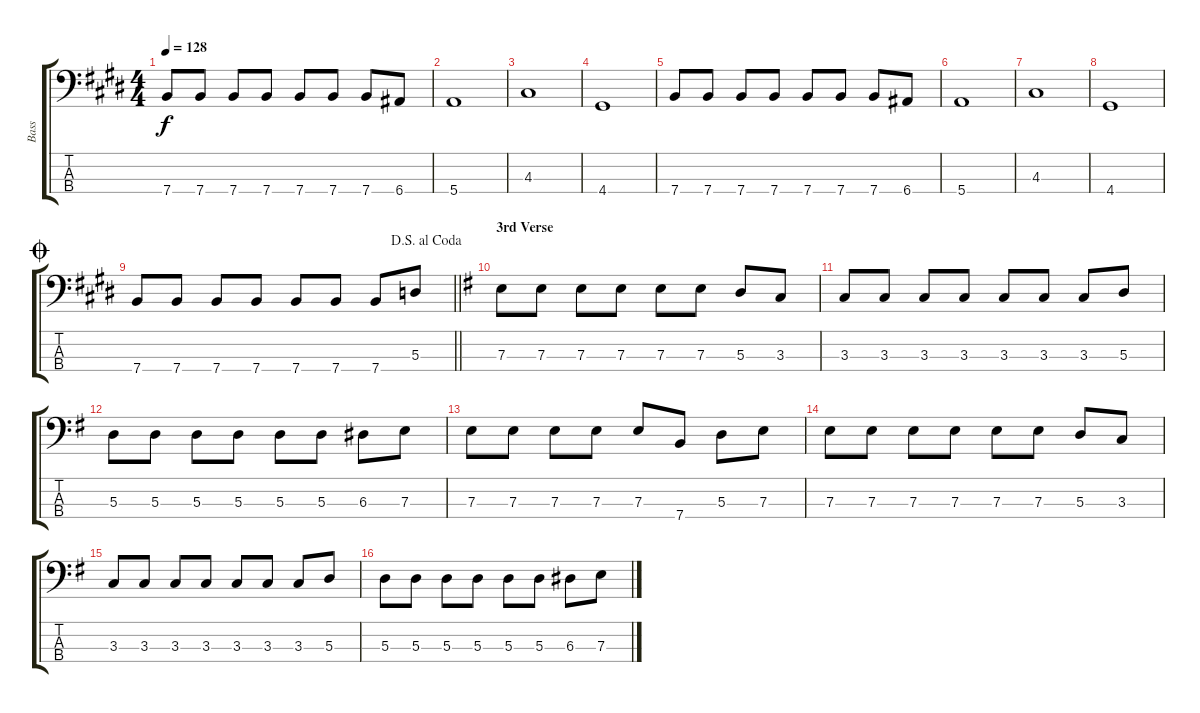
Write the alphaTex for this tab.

\track ("Bass" "Bass") {instrument electricbasspick}
\staff {score tabs}
\tuning (G2 D2 A1 E1) {hide}
\ts (4 4)
\tempo 128
\clef f4
\ks c#minor
7.4.8{dy f} 7.4.8 7.4.8 7.4.8 7.4.8 7.4.8 7.4.8 6.4.8 |
5.4.1 |
\ks e
4.3.1 |
\ks c#minor
4.4.1 |
7.4.8 7.4.8 7.4.8 7.4.8 7.4.8 7.4.8 7.4.8 6.4.8 |
\ks e
5.4.1 |
\ks c#minor
4.3.1 |
4.4.1 |
\jump coda
\jump dalsegnoalcoda
\barLineRight lightlight
\ks e
7.4.8 7.4.8 7.4.8 7.4.8 7.4.8 7.4.8 7.4.8 5.3.8 |
\section ("" "3rd Verse")
\ks g
7.3.8 7.3.8 7.3.8 7.3.8 7.3.8 7.3.8 5.3.8 3.3.8 |
3.3.8 3.3.8 3.3.8 3.3.8 3.3.8 3.3.8 3.3.8 5.3.8 |
5.3.8 5.3.8 5.3.8 5.3.8 5.3.8 5.3.8 6.3.8 7.3.8 |
7.3.8 7.3.8 7.3.8 7.3.8 7.3.8 7.4.8 5.3.8 7.3.8 |
7.3.8 7.3.8 7.3.8 7.3.8 7.3.8 7.3.8 5.3.8 3.3.8 |
3.3.8 3.3.8 3.3.8 3.3.8 3.3.8 3.3.8 3.3.8 5.3.8 |
5.3.8 5.3.8 5.3.8 5.3.8 5.3.8 5.3.8 6.3.8 7.3.8
